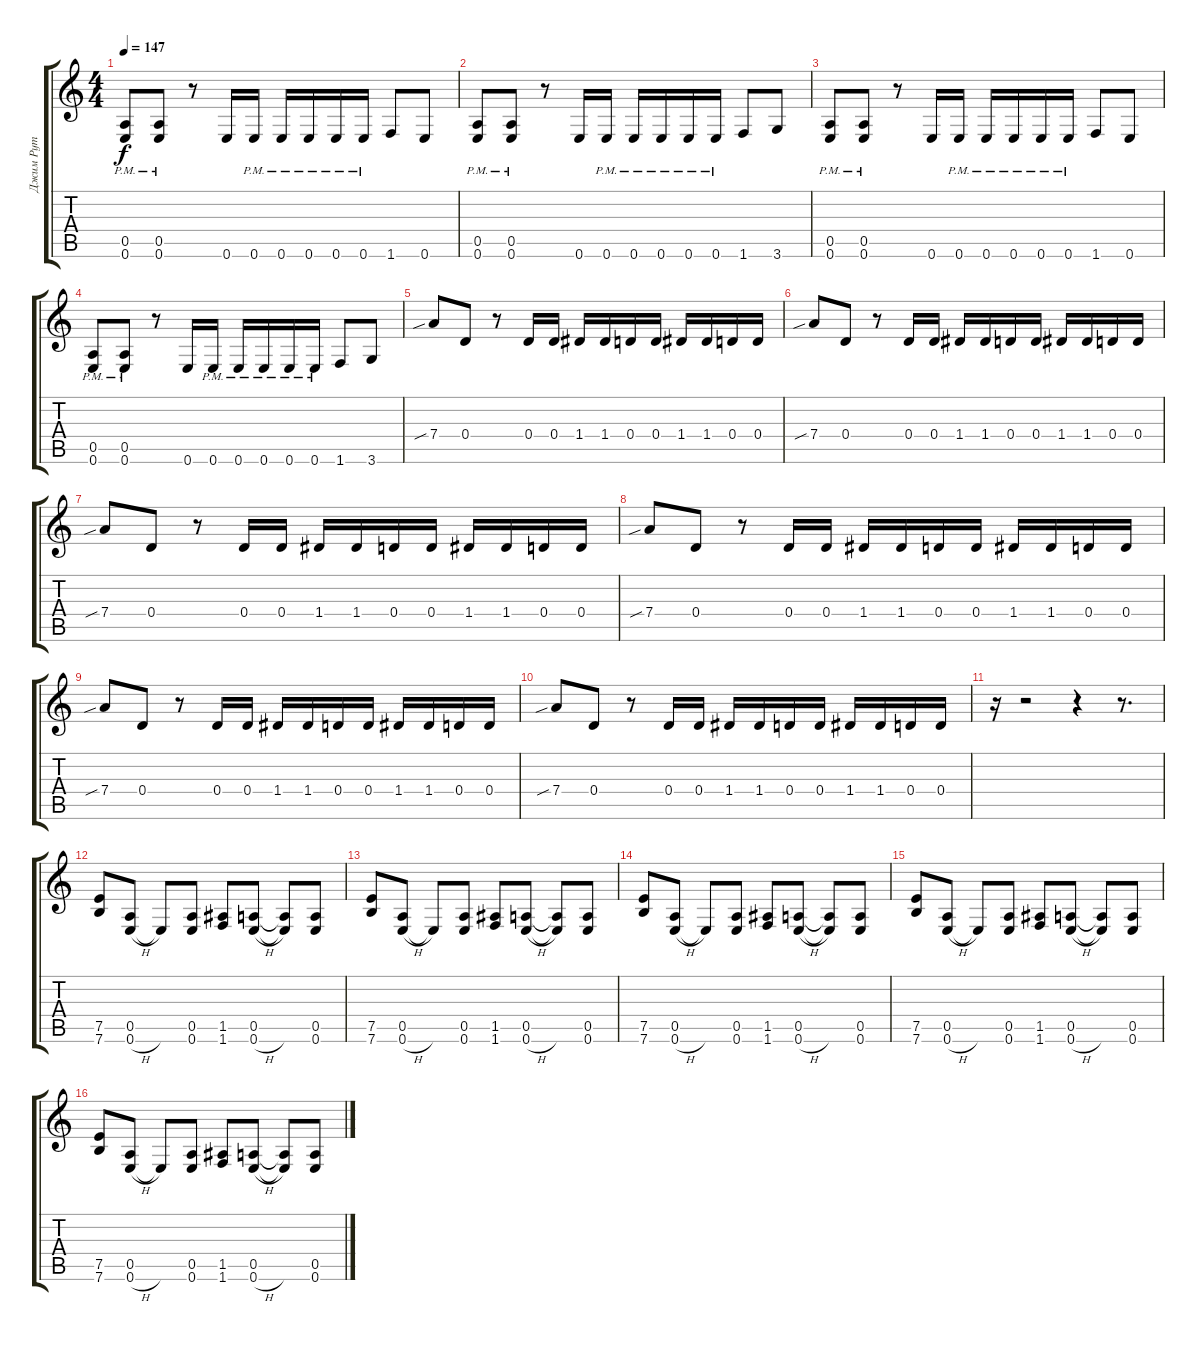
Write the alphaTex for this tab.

\track ("Джим Рут" "Джим Рут") {instrument distortionguitar}
\staff {score tabs}
\tuning (E4 B3 G3 D3 A2 E2) {hide}
\ts (4 4)
\tempo 147
\clef g2
\ks c
(0.5 0.6{pm}).8{dy f} (0.5 0.6{pm}).8 r.8 0.6.16 0.6{pm}.16 0.6{pm}.16 0.6{pm}.16 0.6{pm}.16 0.6{pm}.16 1.6.8 0.6.8 |
(0.5 0.6{pm}).8 (0.5 0.6{pm}).8 r.8 0.6.16 0.6{pm}.16 0.6{pm}.16 0.6{pm}.16 0.6{pm}.16 0.6{pm}.16 1.6.8 3.6.8 |
(0.5 0.6{pm}).8 (0.5 0.6{pm}).8 r.8 0.6.16 0.6{pm}.16 0.6{pm}.16 0.6{pm}.16 0.6{pm}.16 0.6{pm}.16 1.6.8 0.6.8 |
(0.5 0.6{pm}).8 (0.5 0.6{pm}).8 r.8 0.6.16 0.6{pm}.16 0.6{pm}.16 0.6{pm}.16 0.6{pm}.16 0.6{pm}.16 1.6.8 3.6.8 |
7.4{sib}.8 0.4.8 r.8 0.4.16 0.4.16 1.4.16 1.4.16 0.4.16 0.4.16 1.4.16 1.4.16 0.4.16 0.4.16 |
7.4{sib}.8 0.4.8 r.8 0.4.16 0.4.16 1.4.16 1.4.16 0.4.16 0.4.16 1.4.16 1.4.16 0.4.16 0.4.16 |
7.4{sib}.8 0.4.8 r.8 0.4.16 0.4.16 1.4.16 1.4.16 0.4.16 0.4.16 1.4.16 1.4.16 0.4.16 0.4.16 |
7.4{sib}.8 0.4.8 r.8 0.4.16 0.4.16 1.4.16 1.4.16 0.4.16 0.4.16 1.4.16 1.4.16 0.4.16 0.4.16 |
7.4{sib}.8 0.4.8 r.8 0.4.16 0.4.16 1.4.16 1.4.16 0.4.16 0.4.16 1.4.16 1.4.16 0.4.16 0.4.16 |
7.4{sib}.8 0.4.8 r.8 0.4.16 0.4.16 1.4.16 1.4.16 0.4.16 0.4.16 1.4.16 1.4.16 0.4.16 0.4.16 |
r.16 r.2 r.4 r.8{d} |
(7.5 7.6).8 (0.5 0.6{h}).8 0.6{t}.8 (0.5 0.6).8 (1.5 1.6).8 (0.5 0.6{h}).8 (0.5{t} 0.6{t}).8 (0.5 0.6).8 |
(7.5 7.6).8 (0.5 0.6{h}).8 0.6{t}.8 (0.5 0.6).8 (1.5 1.6).8 (0.5 0.6{h}).8 (0.5{t} 0.6{t}).8 (0.5 0.6).8 |
(7.5 7.6).8 (0.5 0.6{h}).8 0.6{t}.8 (0.5 0.6).8 (1.5 1.6).8 (0.5 0.6{h}).8 (0.5{t} 0.6{t}).8 (0.5 0.6).8 |
(7.5 7.6).8 (0.5 0.6{h}).8 0.6{t}.8 (0.5 0.6).8 (1.5 1.6).8 (0.5 0.6{h}).8 (0.5{t} 0.6{t}).8 (0.5 0.6).8 |
(7.5 7.6).8 (0.5 0.6{h}).8 0.6{t}.8 (0.5 0.6).8 (1.5 1.6).8 (0.5 0.6{h}).8 (0.5{t} 0.6{t}).8 (0.5 0.6).8
